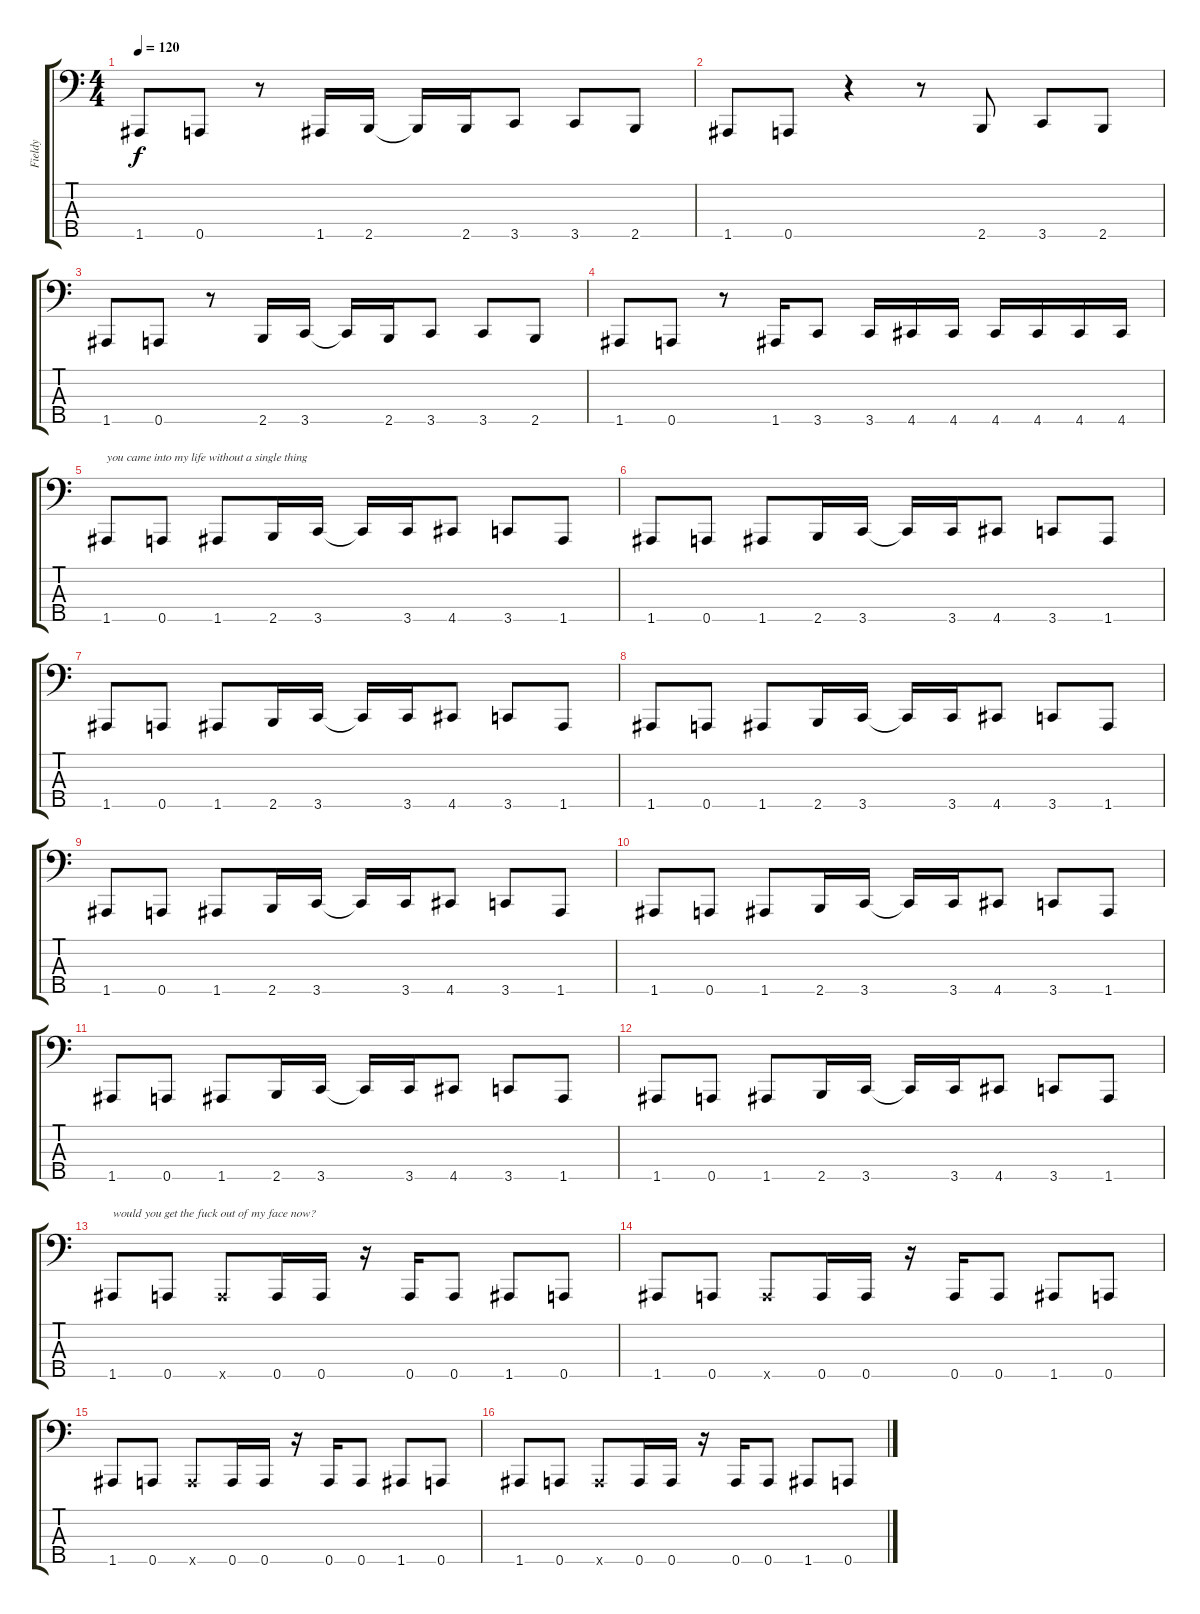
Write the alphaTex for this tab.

\track ("Fieldy" "Fieldy") {instrument slapbass1}
\staff {score tabs}
\tuning (F2 C2 G1 D1 A0) {hide}
\ts (4 4)
\tempo 120
\clef f4
\ks c
1.5.8{dy f} 0.5.8 r.8 1.5.16 2.5.16 2.5{t}.16 2.5.16 3.5.8 3.5.8 2.5.8 |
1.5.8 0.5.8 r.4 r.8 2.5.8 3.5.8 2.5.8 |
1.5.8 0.5.8 r.8 2.5.16 3.5.16 3.5{t}.16 2.5.16 3.5.8 3.5.8 2.5.8 |
1.5.8 0.5.8 r.8 1.5.16 3.5.8 3.5.16 4.5.16 4.5.16 4.5.16 4.5.16 4.5.16 4.5.16 |
1.5.8{txt "you came into my life without a single thing "} 0.5.8 1.5.8 2.5.16 3.5.16 3.5{t}.16 3.5.16 4.5.8 3.5.8 1.5.8 |
1.5.8 0.5.8 1.5.8 2.5.16 3.5.16 3.5{t}.16 3.5.16 4.5.8 3.5.8 1.5.8 |
1.5.8 0.5.8 1.5.8 2.5.16 3.5.16 3.5{t}.16 3.5.16 4.5.8 3.5.8 1.5.8 |
1.5.8 0.5.8 1.5.8 2.5.16 3.5.16 3.5{t}.16 3.5.16 4.5.8 3.5.8 1.5.8 |
1.5.8 0.5.8 1.5.8 2.5.16 3.5.16 3.5{t}.16 3.5.16 4.5.8 3.5.8 1.5.8 |
1.5.8 0.5.8 1.5.8 2.5.16 3.5.16 3.5{t}.16 3.5.16 4.5.8 3.5.8 1.5.8 |
1.5.8 0.5.8 1.5.8 2.5.16 3.5.16 3.5{t}.16 3.5.16 4.5.8 3.5.8 1.5.8 |
1.5.8 0.5.8 1.5.8 2.5.16 3.5.16 3.5{t}.16 3.5.16 4.5.8 3.5.8 1.5.8 |
1.5.8{txt "would you get the fuck out of my face now? "} 0.5.8 0.5{x}.8 0.5.16 0.5.16 r.16 0.5.16 0.5.8 1.5.8 0.5.8 |
1.5.8 0.5.8 0.5{x}.8 0.5.16 0.5.16 r.16 0.5.16 0.5.8 1.5.8 0.5.8 |
1.5.8 0.5.8 0.5{x}.8 0.5.16 0.5.16 r.16 0.5.16 0.5.8 1.5.8 0.5.8 |
1.5.8 0.5.8 0.5{x}.8 0.5.16 0.5.16 r.16 0.5.16 0.5.8 1.5.8 0.5.8
